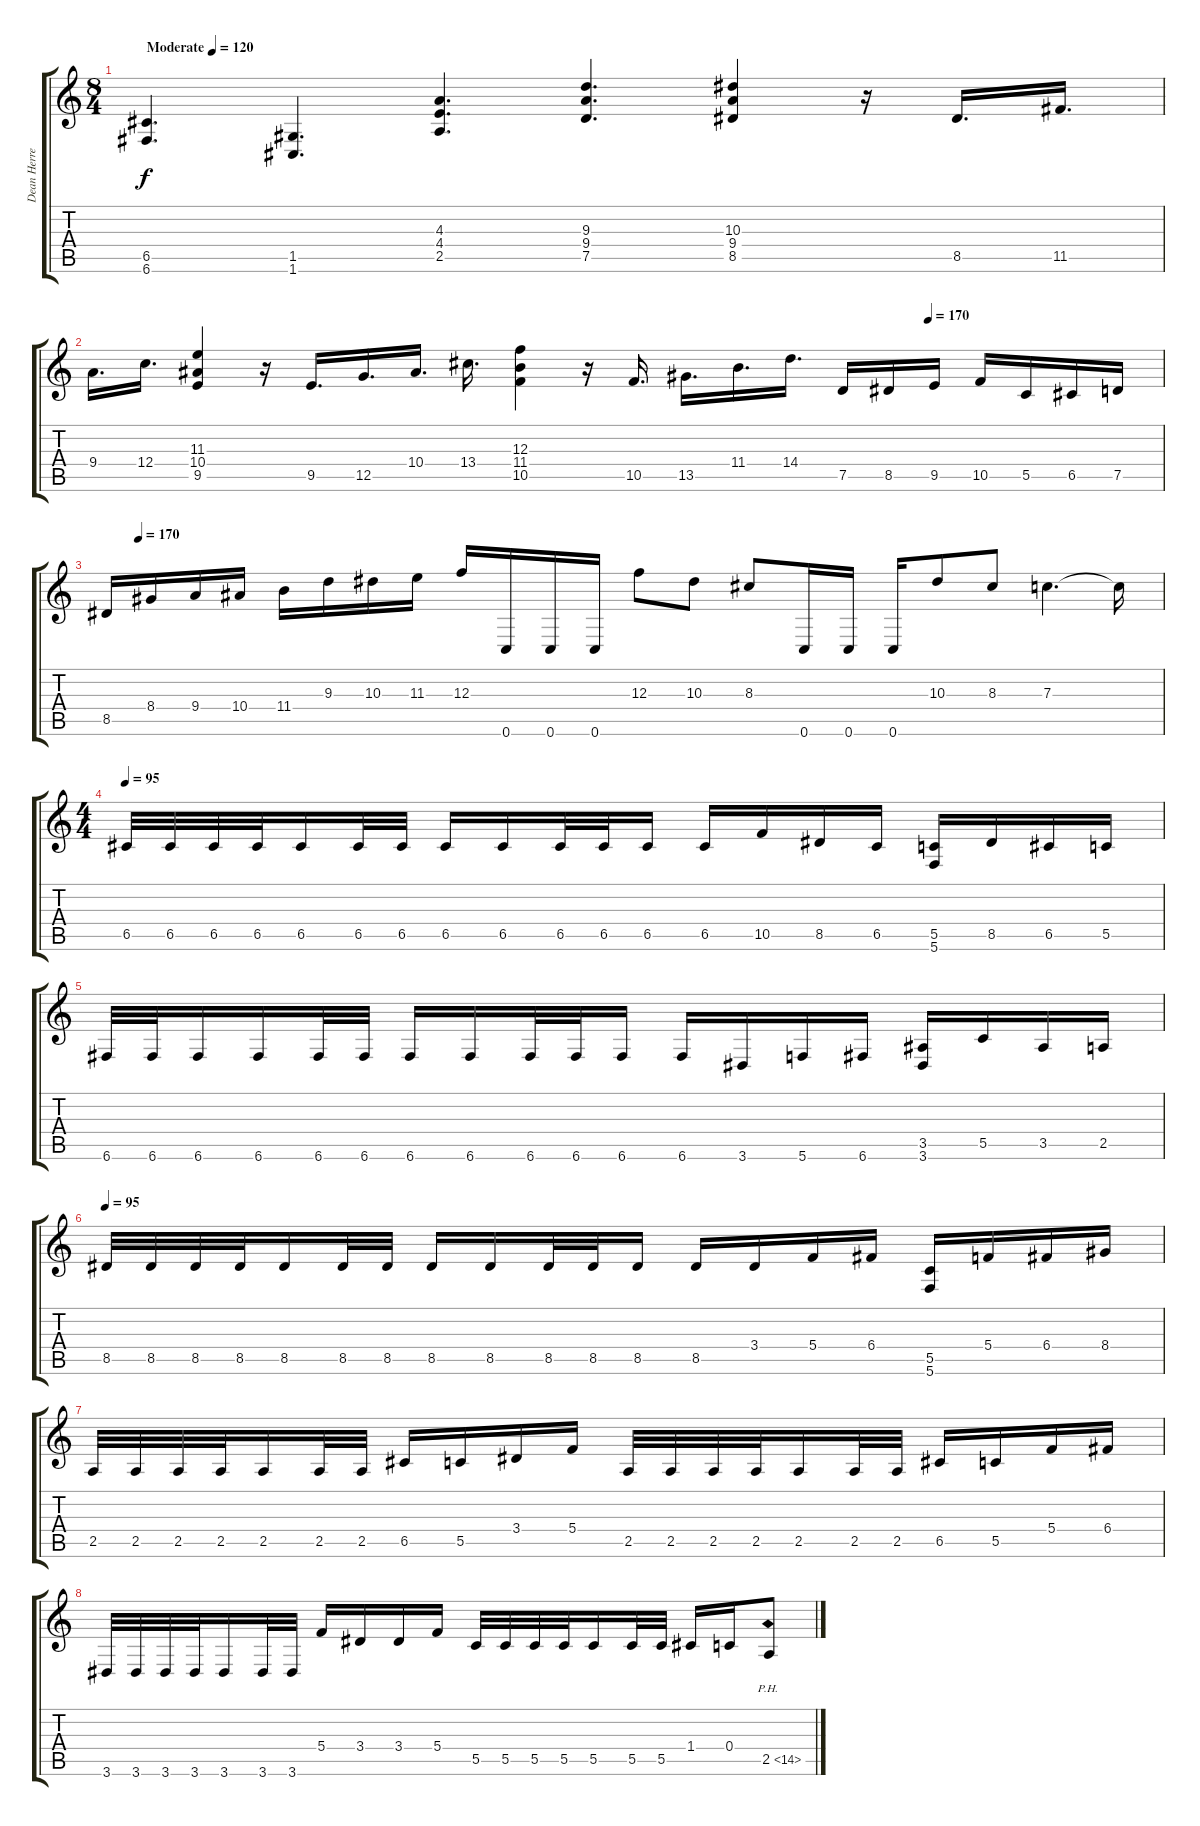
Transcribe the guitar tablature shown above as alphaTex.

\track ("Dean Herrera" "Dean Herre") {instrument distortionguitar}
\staff {score tabs}
\tuning (D4 A3 F3 C3 G2 C2) {hide}
\ts (8 4)
\tempo (120 "Moderate")
\tempo 130
\tempo (120 "Moderate")
\clef g2
\ks c
(6.5 6.6).4{d dy f instrument distortionguitar} (1.5 1.6).4{d} (4.3 4.4 2.5).4{d} (9.3 9.4 7.5).4{d} (10.3 9.4 8.5).4 r.16 8.5.16{d} 11.5.16{d} |
\tempo (170 0.78125)
9.4.16{d} 12.4.16{d} (11.3 10.4 9.5).4 r.16 9.5.16{d} 12.5.16{d} 10.4.16{d} 13.4.16{d} (12.3 11.4 10.5).4 r.16 10.5.16{d} 13.5.16{d} 11.4.16{d} 14.4.16{d} 7.5.16 8.5.16 9.5.16 10.5.16 5.5.16 6.5.16 7.5.16 |
\tempo (170 0.03125)
8.5.16 8.4.16 9.4.16 10.4.16 11.4.16 9.3.16 10.3.16 11.3.16 12.3.16 0.6.16 0.6.16 0.6.16 12.3.8 10.3.8 8.3.8 0.6.16 0.6.16 0.6.16 10.3.8 8.3.8 7.3.4{d} 7.3{t}.16 |
\ts (4 4)
\tempo 95
6.5.32 6.5.32 6.5.32 6.5.32 6.5.16 6.5.32 6.5.32 6.5.16 6.5.16 6.5.32 6.5.32 6.5.16 6.5.16 10.5.16 8.5.16 6.5.16 (5.5 5.6).16 8.5.16 6.5.16 5.5.16 |
6.6.32 6.6.32 6.6.16 6.6.16 6.6.32 6.6.32 6.6.16 6.6.16 6.6.32 6.6.32 6.6.16 6.6.16 3.6.16 5.6.16 6.6.16 (3.5 3.6).16 5.5.16 3.5.16 2.5.16 |
\tempo 95
8.5.32 8.5.32 8.5.32 8.5.32 8.5.16 8.5.32 8.5.32 8.5.16 8.5.16 8.5.32 8.5.32 8.5.16 8.5.16 3.4.16 5.4.16 6.4.16 (5.5 5.6).16 5.4.16 6.4.16 8.4.16 |
2.5.32 2.5.32 2.5.32 2.5.32 2.5.16 2.5.32 2.5.32 6.5.16 5.5.16 3.4.16 5.4.16 2.5.32 2.5.32 2.5.32 2.5.32 2.5.16 2.5.32 2.5.32 6.5.16 5.5.16 5.4.16 6.4.16 |
3.6.32 3.6.32 3.6.32 3.6.32 3.6.16 3.6.32 3.6.32 5.4.16 3.4.16 3.4.16 5.4.16 5.5.32 5.5.32 5.5.32 5.5.32 5.5.16 5.5.32 5.5.32 1.4.16 0.4.16 2.5{ph 12}.8
